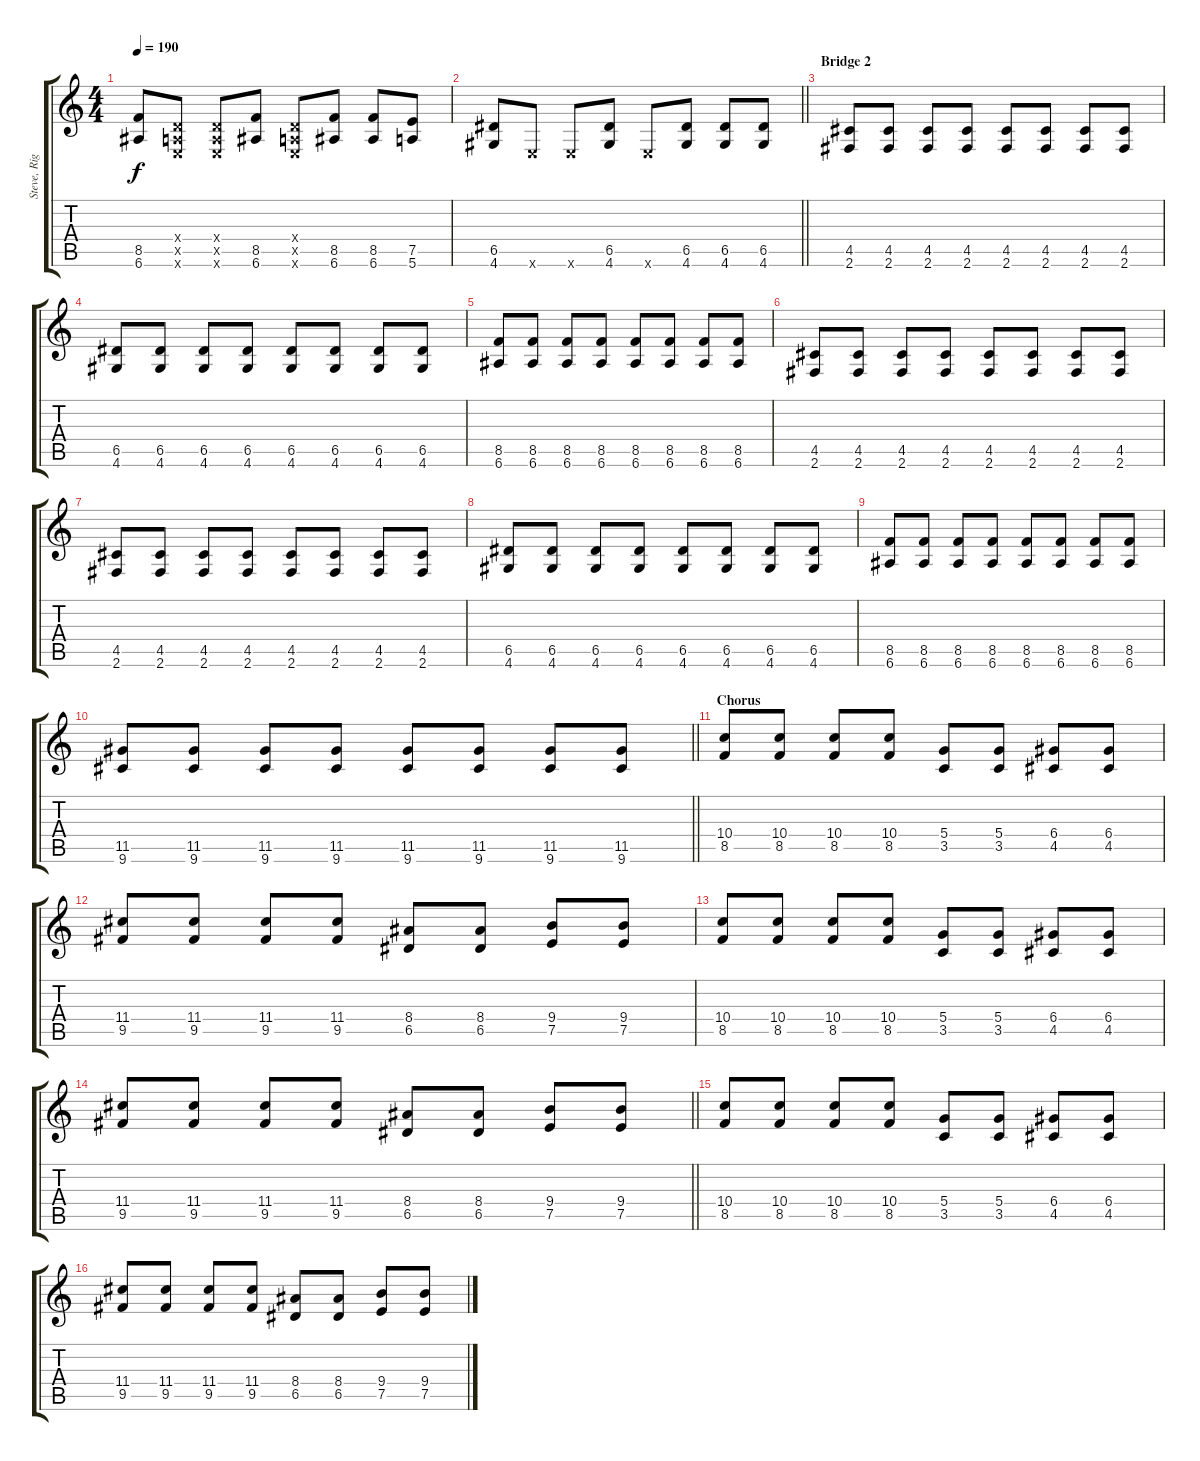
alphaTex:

\track ("Steve, Righ? Left" "Steve, Rig") {instrument distortionguitar}
\staff {score tabs}
\tuning (E4 B3 G3 D3 A2 E2) {hide}
\ts (4 4)
\tempo 190
\clef g2
\ks c
(8.5 6.6).8{dy f} (0.4{x} 0.5{x} 0.6{x}).8 (0.4{x} 0.5{x} 0.6{x}).8 (8.5 6.6).8 (0.4{x} 0.5{x} 0.6{x}).8 (8.5 6.6).8 (8.5 6.6).8 (7.5 5.6).8 |
\barLineRight lightlight
(6.5 4.6).8 0.6{x}.8 0.6{x}.8 (6.5 4.6).8 0.6{x}.8 (6.5 4.6).8 (6.5 4.6).8 (6.5 4.6).8 |
\section ("" "Bridge 2")
(4.5 2.6).8 (4.5 2.6).8 (4.5 2.6).8 (4.5 2.6).8 (4.5 2.6).8 (4.5 2.6).8 (4.5 2.6).8 (4.5 2.6).8 |
(6.5 4.6).8 (6.5 4.6).8 (6.5 4.6).8 (6.5 4.6).8 (6.5 4.6).8 (6.5 4.6).8 (6.5 4.6).8 (6.5 4.6).8 |
(8.5 6.6).8 (8.5 6.6).8 (8.5 6.6).8 (8.5 6.6).8 (8.5 6.6).8 (8.5 6.6).8 (8.5 6.6).8 (8.5 6.6).8 |
(4.5 2.6).8 (4.5 2.6).8 (4.5 2.6).8 (4.5 2.6).8 (4.5 2.6).8 (4.5 2.6).8 (4.5 2.6).8 (4.5 2.6).8 |
(4.5 2.6).8 (4.5 2.6).8 (4.5 2.6).8 (4.5 2.6).8 (4.5 2.6).8 (4.5 2.6).8 (4.5 2.6).8 (4.5 2.6).8 |
(6.5 4.6).8 (6.5 4.6).8 (6.5 4.6).8 (6.5 4.6).8 (6.5 4.6).8 (6.5 4.6).8 (6.5 4.6).8 (6.5 4.6).8 |
(8.5 6.6).8 (8.5 6.6).8 (8.5 6.6).8 (8.5 6.6).8 (8.5 6.6).8 (8.5 6.6).8 (8.5 6.6).8 (8.5 6.6).8 |
\barLineRight lightlight
(11.5 9.6).8 (11.5 9.6).8 (11.5 9.6).8 (11.5 9.6).8 (11.5 9.6).8 (11.5 9.6).8 (11.5 9.6).8 (11.5 9.6).8 |
\section ("" "Chorus")
(10.4 8.5).8 (10.4 8.5).8 (10.4 8.5).8 (10.4 8.5).8 (5.4 3.5).8 (5.4 3.5).8 (6.4 4.5).8 (6.4 4.5).8 |
(11.4 9.5).8 (11.4 9.5).8 (11.4 9.5).8 (11.4 9.5).8 (8.4 6.5).8 (8.4 6.5).8 (9.4 7.5).8 (9.4 7.5).8 |
(10.4 8.5).8 (10.4 8.5).8 (10.4 8.5).8 (10.4 8.5).8 (5.4 3.5).8 (5.4 3.5).8 (6.4 4.5).8 (6.4 4.5).8 |
\barLineRight lightlight
(11.4 9.5).8 (11.4 9.5).8 (11.4 9.5).8 (11.4 9.5).8 (8.4 6.5).8 (8.4 6.5).8 (9.4 7.5).8 (9.4 7.5).8 |
(10.4 8.5).8 (10.4 8.5).8 (10.4 8.5).8 (10.4 8.5).8 (5.4 3.5).8 (5.4 3.5).8 (6.4 4.5).8 (6.4 4.5).8 |
(11.4 9.5).8 (11.4 9.5).8 (11.4 9.5).8 (11.4 9.5).8 (8.4 6.5).8 (8.4 6.5).8 (9.4 7.5).8 (9.4 7.5).8
